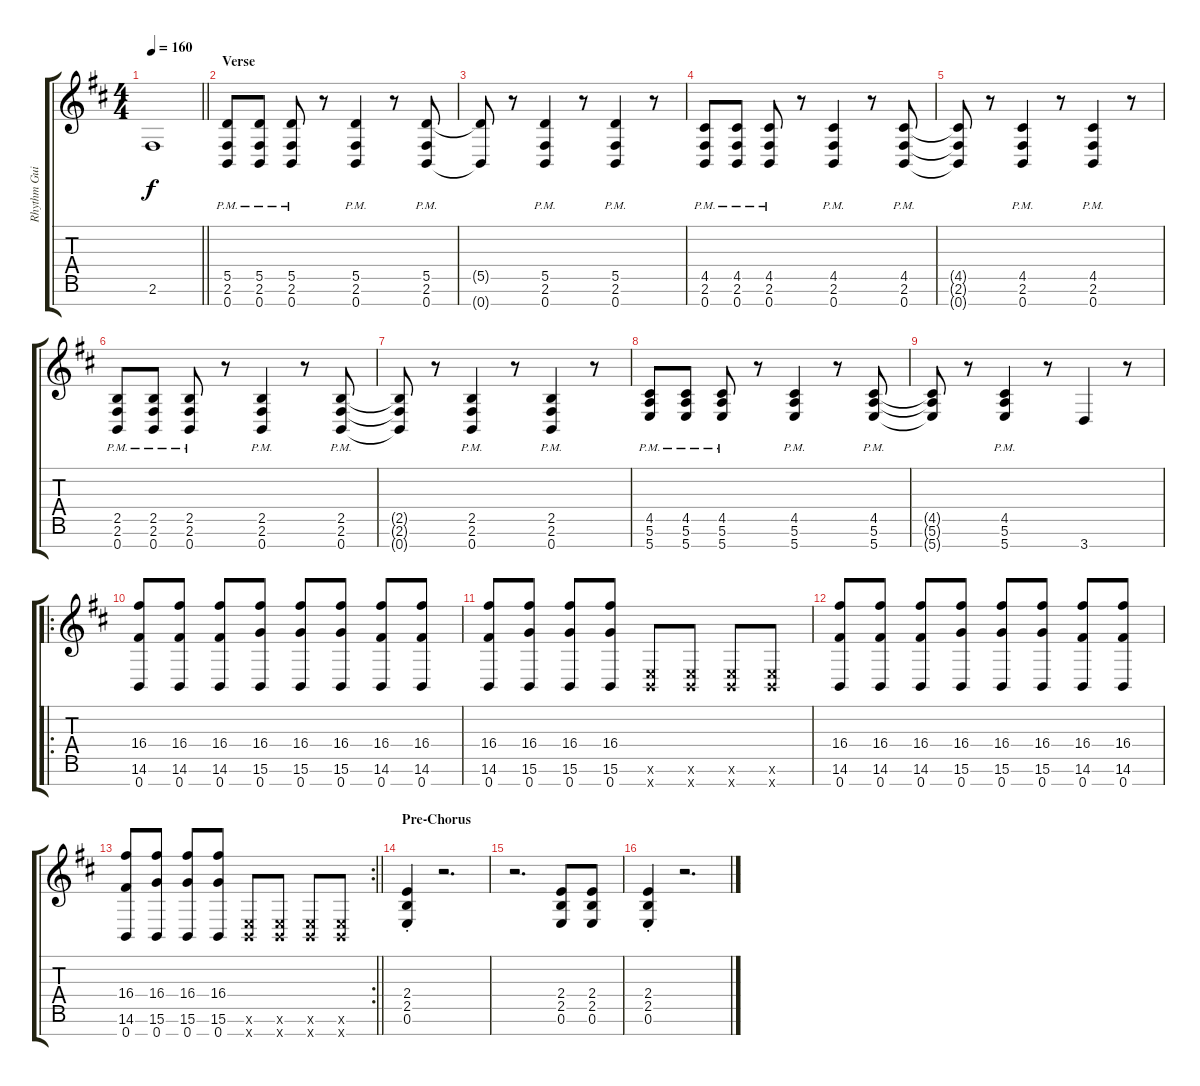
\track ("Rhythm Guitar" "Rhythm Gui") {instrument overdrivenguitar}
\staff {score tabs}
\tuning (E4 B3 G3 D3 A2 E2 B1) {hide}
\ts (4 4)
\tempo 160
\clef g2
\barLineRight lightlight
\ks d
2.6{t}.1{dy f} |
\section ("" "Verse")
(5.5{pm} 2.6{pm} 0.7{pm}).8 (5.5{pm} 2.6{pm} 0.7{pm}).8 (5.5{pm} 2.6{pm} 0.7{pm}).8 r.8 (5.5{pm} 2.6 0.7{pm}).4 r.8 (5.5{pm} 2.6 0.7{pm}).8 |
(5.5{t} 0.7{t}).8 r.8 (5.5{pm} 2.6 0.7{pm}).4 r.8 (5.5{pm} 2.6 0.7{pm}).4 r.8 |
(4.5{pm} 2.6{pm} 0.7{pm}).8 (4.5{pm} 2.6{pm} 0.7{pm}).8 (4.5{pm} 2.6{pm} 0.7{pm}).8 r.8 (4.5{pm} 2.6 0.7{pm}).4 r.8 (4.5{pm} 2.6 0.7{pm}).8 |
(4.5{t} 2.6{t} 0.7{t}).8 r.8 (4.5{pm} 2.6 0.7{pm}).4 r.8 (4.5{pm} 2.6 0.7{pm}).4 r.8 |
(2.5{pm} 2.6{pm} 0.7{pm}).8 (2.5{pm} 2.6{pm} 0.7{pm}).8 (2.5{pm} 2.6{pm} 0.7{pm}).8 r.8 (2.5{pm} 2.6{pm} 0.7{pm}).4 r.8 (2.5{pm} 2.6{pm} 0.7{pm}).8 |
(2.5{t} 2.6{t} 0.7{t}).8 r.8 (2.5{pm} 2.6{pm} 0.7{pm}).4 r.8 (2.5{pm} 2.6{pm} 0.7{pm}).4 r.8 |
(4.5{pm} 5.6{pm} 5.7{pm}).8 (4.5{pm} 5.6{pm} 5.7{pm}).8 (4.5{pm} 5.6{pm} 5.7{pm}).8 r.8 (4.5{pm} 5.6{pm} 5.7{pm}).4 r.8 (4.5{pm} 5.6{pm} 5.7{pm}).8 |
(4.5{t} 5.6{t} 5.7{t}).8 r.8 (4.5{pm} 5.6{pm} 5.7{pm}).4 r.8 3.7.4 r.8 |
\ro
(16.4 14.6 0.7).8 (16.4 14.6 0.7).8 (16.4 14.6 0.7).8 (16.4 15.6 0.7).8 (16.4 15.6 0.7).8 (16.4 15.6 0.7).8 (16.4 14.6 0.7).8 (16.4 14.6 0.7).8 |
(16.4 14.6 0.7).8 (16.4 15.6 0.7).8 (16.4 15.6 0.7).8 (16.4 15.6 0.7).8 (0.6{x} 0.7{x}).8 (0.6{x} 0.7{x}).8 (0.6{x} 0.7{x}).8 (0.6{x} 0.7{x}).8 |
(16.4 14.6 0.7).8 (16.4 14.6 0.7).8 (16.4 14.6 0.7).8 (16.4 15.6 0.7).8 (16.4 15.6 0.7).8 (16.4 15.6 0.7).8 (16.4 14.6 0.7).8 (16.4 14.6 0.7).8 |
\rc 2
\barLineRight lightlight
(16.4 14.6 0.7).8 (16.4 15.6 0.7).8 (16.4 15.6 0.7).8 (16.4 15.6 0.7).8 (0.6{x} 0.7{x}).8 (0.6{x} 0.7{x}).8 (0.6{x} 0.7{x}).8 (0.6{x} 0.7{x}).8 |
\section ("" "Pre-Chorus")
(2.4{st} 2.5{st} 0.6{st}).4 r.2{d} |
r.2{d} (2.4 2.5 0.6).8 (2.4 2.5 0.6).8 |
(2.4{st} 2.5{st} 0.6{st}).4 r.2{d}
